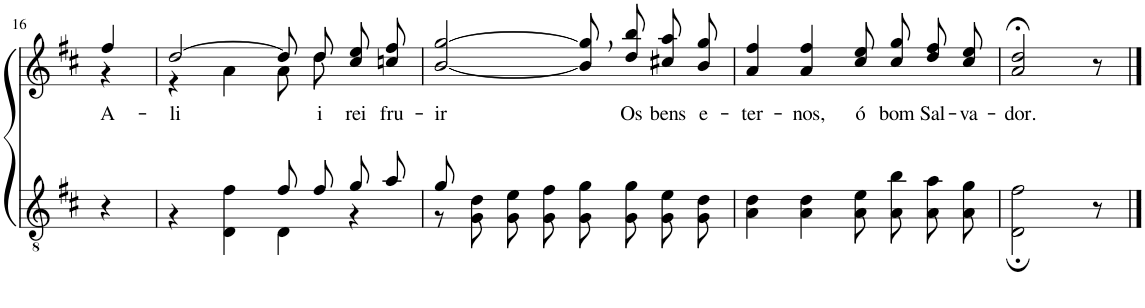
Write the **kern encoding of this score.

**kern	**kern	**text
*part2	*part1	*part1
*staff2	*staff1	*staff1
*I"Parte III e IV	*I"Parte I e II	*
!!LO:PB:g=z
*clefGv2	*clefG2	*
*Trd4c7	*Trd4c7	*
*k[f#c#]	*k[f#c#]	*
*M4/4	*M4/4	*
=16	=16	=16
!	!	!LO:LY:b
*	*^	*
4r	4ff#/	4r	A-
=17	=17	=17	=17
*^	*	*	*
!	!	!	!	!LO:LY:b
2ryy	4r	[2dd/	4r	-li
.	4D\ 4f#\	.	4a\	.
8f#/L	4D\	8dd/L]	8a\L	.
!	!	!	!	!LO:LY:b
8f#/J	.	8dd/J	8dd\J	i-
!	!	!	!	!LO:LY:b
8g/L	4r	8cc#\ 8ee\L	4ryy	-rei
!	!	!	!	!LO:LY:b
8a/J	.	8ccn\ 8ff#\J	.	fru-
*	*	*v	*v	*
=18	=18	=18	=18
!	!	!	!LO:LY:b
8g/	8r	[2b/ [2gg/	-ir
2..ryy	8G\ 8d\	.	.
.	8G\ 8e\L	.	.
.	8G\ 8f#\J	.	.
.	8G\ 8g\L	8b],\ 8gg],\L	.
!	!	!	!LO:LY:b
.	8G\ 8g\J	8dd\ 8bb\J	Os
!	!	!	!LO:LY:b
.	8G\ 8e\L	8cc#X\ 8aa\L	bens
!	!	!	!LO:LY:b
.	8G\ 8d\J	8b\ 8gg\J	e-
=19	=19	=19	=19
!	!	!	!LO:LY:b
*v	*v	*	*
4A\ 4d\	4a/ 4ff#/	-ter-
!	!	!LO:LY:b
4A\ 4d\	4a/ 4ff#/	-nos,
!	!	!LO:LY:b
8A\ 8e\L	8cc#\ 8ee\L	ó
!	!	!LO:LY:b
8A\ 8b\J	8cc#\ 8gg\J	bom
!	!	!LO:LY:b
8A\ 8a\L	8dd\ 8ff#\L	Sal-
!	!	!LO:LY:b
8A\ 8g\J	8cc#\ 8ee\J	-va-
=20	=20	=20
!	!	!LO:LY:b
2D\; 2f#\;	2a/;< 2dd/;<	-dor.
8r	8r	.
==	==	==
*-	*-	*-
